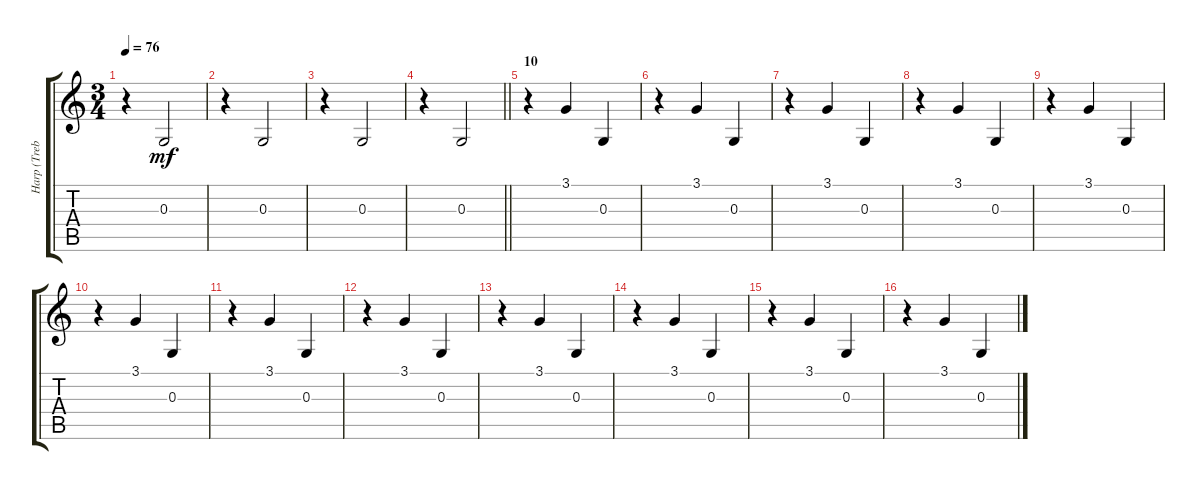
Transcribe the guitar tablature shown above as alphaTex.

\track ("Harp (Treble)" "Harp (Treb") {instrument orchestralharp}
\staff {score tabs}
\tuning (E4 B3 G3 D3 A2 E2) {hide}
\ts (3 4)
\tempo 76
\clef g2
\ks c
r.4{dy mf} 0.3.2 |
r.4 0.3.2 |
r.4 0.3.2 |
\barLineRight lightlight
r.4 0.3.2 |
\section ("" "10")
r.4 3.1.4 0.3.4 |
r.4 3.1.4 0.3.4 |
r.4 3.1.4 0.3.4 |
r.4 3.1.4 0.3.4 |
r.4 3.1.4 0.3.4 |
r.4 3.1.4 0.3.4 |
r.4 3.1.4 0.3.4 |
r.4 3.1.4 0.3.4 |
r.4 3.1.4 0.3.4 |
r.4 3.1.4 0.3.4 |
r.4 3.1.4 0.3.4 |
r.4 3.1.4 0.3.4
